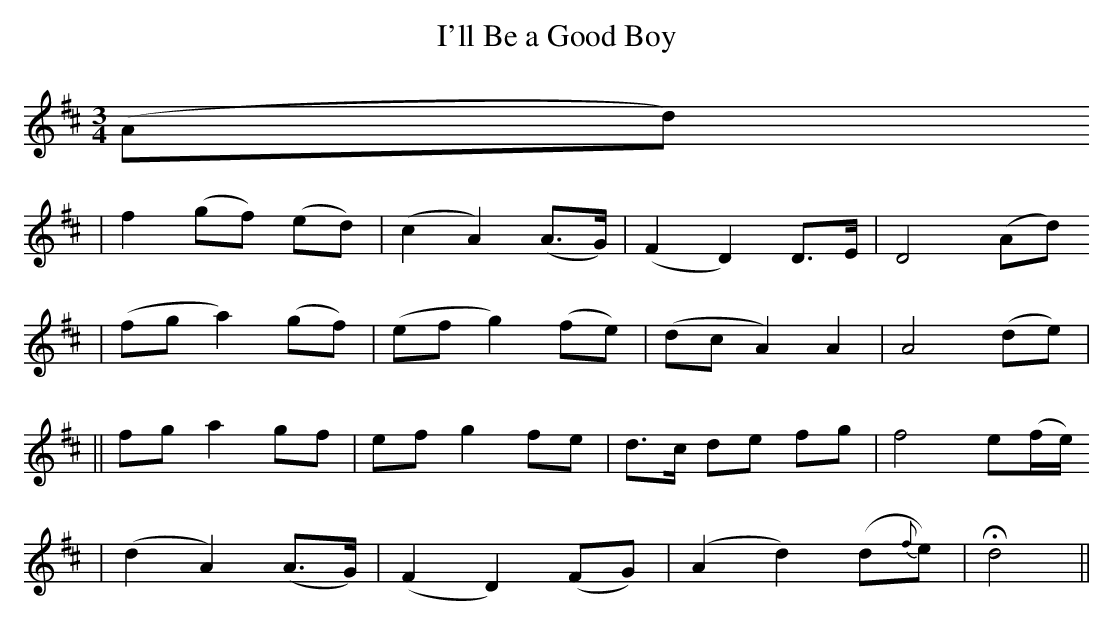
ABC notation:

X:1
T: I'll Be a Good Boy
M: 3/4
L: 1/8
K: D
(Ad)
| f2 (gf) (ed) | (c2 A2) (A>G) | (F2 D2) D>E | D4 (Ad)
| (fg a2) (gf) | (ef g2) (fe) | (dc A2) A2 | A4 (de) |
|| fg a2 gf | ef g2 fe | d>c de fg | f4 e(f/e/)
| (d2 A2) (A>G) | (F2 D2) (FG) | (A2 d2) (d{f}e) | Hd4 ||
